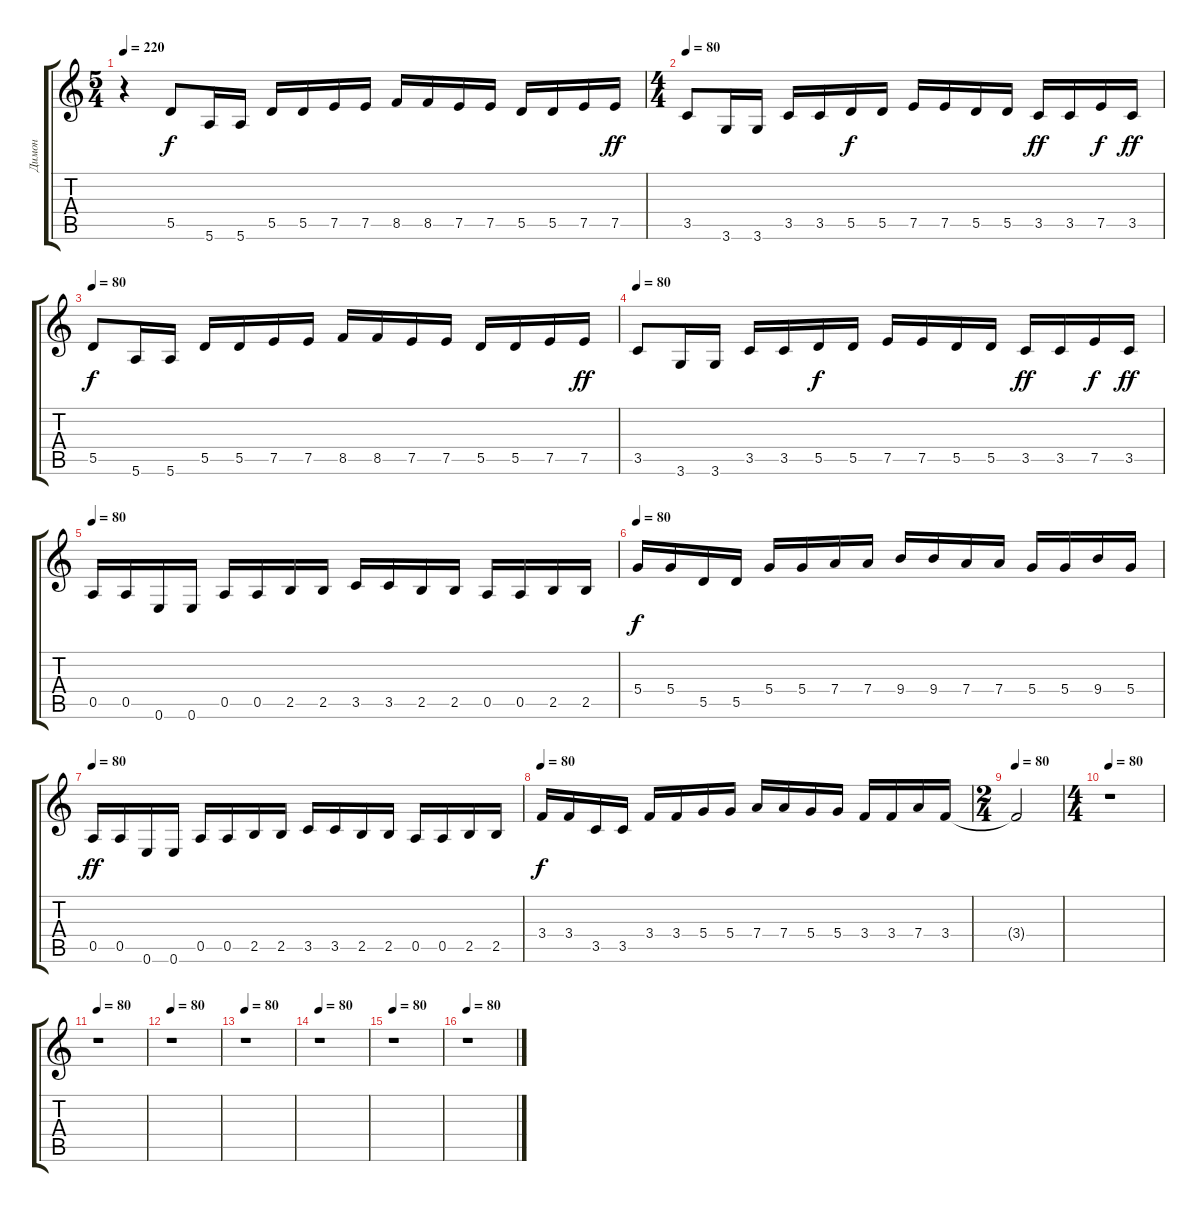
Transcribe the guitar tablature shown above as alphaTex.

\track ("Димон" "Димон") {instrument distortionguitar}
\staff {score tabs}
\tuning (E4 B3 G3 D3 A2 E2) {hide}
\ts (5 4)
\tempo 220
\tempo 80
\tempo 220
\clef g2
\ks c
r.4{dy f instrument distortionguitar} 5.5.8 5.6.16 5.6.16 5.5.16 5.5.16 7.5.16 7.5.16 8.5.16 8.5.16 7.5.16 7.5.16 5.5.16 5.5.16 7.5.16 7.5.16{dy ff} |
\ts (4 4)
\tempo 80
3.5.8 3.6.16 3.6.16 3.5.16 3.5.16 5.5.16{dy f} 5.5.16 7.5.16 7.5.16 5.5.16 5.5.16 3.5.16{dy ff} 3.5.16 7.5.16{dy f} 3.5.16{dy ff} |
\tempo 80
5.5.8{dy f} 5.6.16 5.6.16 5.5.16 5.5.16 7.5.16 7.5.16 8.5.16 8.5.16 7.5.16 7.5.16 5.5.16 5.5.16 7.5.16 7.5.16{dy ff} |
\tempo 80
3.5.8 3.6.16 3.6.16 3.5.16 3.5.16 5.5.16{dy f} 5.5.16 7.5.16 7.5.16 5.5.16 5.5.16 3.5.16{dy ff} 3.5.16 7.5.16{dy f} 3.5.16{dy ff} |
\tempo 80
0.5.16 0.5.16 0.6.16 0.6.16 0.5.16 0.5.16 2.5.16 2.5.16 3.5.16 3.5.16 2.5.16 2.5.16 0.5.16 0.5.16 2.5.16 2.5.16 |
\tempo 80
5.4.16{dy f} 5.4.16 5.5.16 5.5.16 5.4.16 5.4.16 7.4.16 7.4.16 9.4.16 9.4.16 7.4.16 7.4.16 5.4.16 5.4.16 9.4.16 5.4.16 |
\tempo 80
0.5.16{dy ff} 0.5.16 0.6.16 0.6.16 0.5.16 0.5.16 2.5.16 2.5.16 3.5.16 3.5.16 2.5.16 2.5.16 0.5.16 0.5.16 2.5.16 2.5.16 |
\tempo 80
3.4.16{dy f} 3.4.16 3.5.16 3.5.16 3.4.16 3.4.16 5.4.16 5.4.16 7.4.16 7.4.16 5.4.16 5.4.16 3.4.16 3.4.16 7.4.16 3.4.16 |
\ts (2 4)
\tempo 80
3.4{t}.2 |
\ts (4 4)
\tempo 80
r.1 |
\tempo 80
r.1 |
\tempo 80
r.1 |
\tempo 80
r.1 |
\tempo 80
r.1 |
\tempo 80
r.1 |
\tempo 80
r.1
